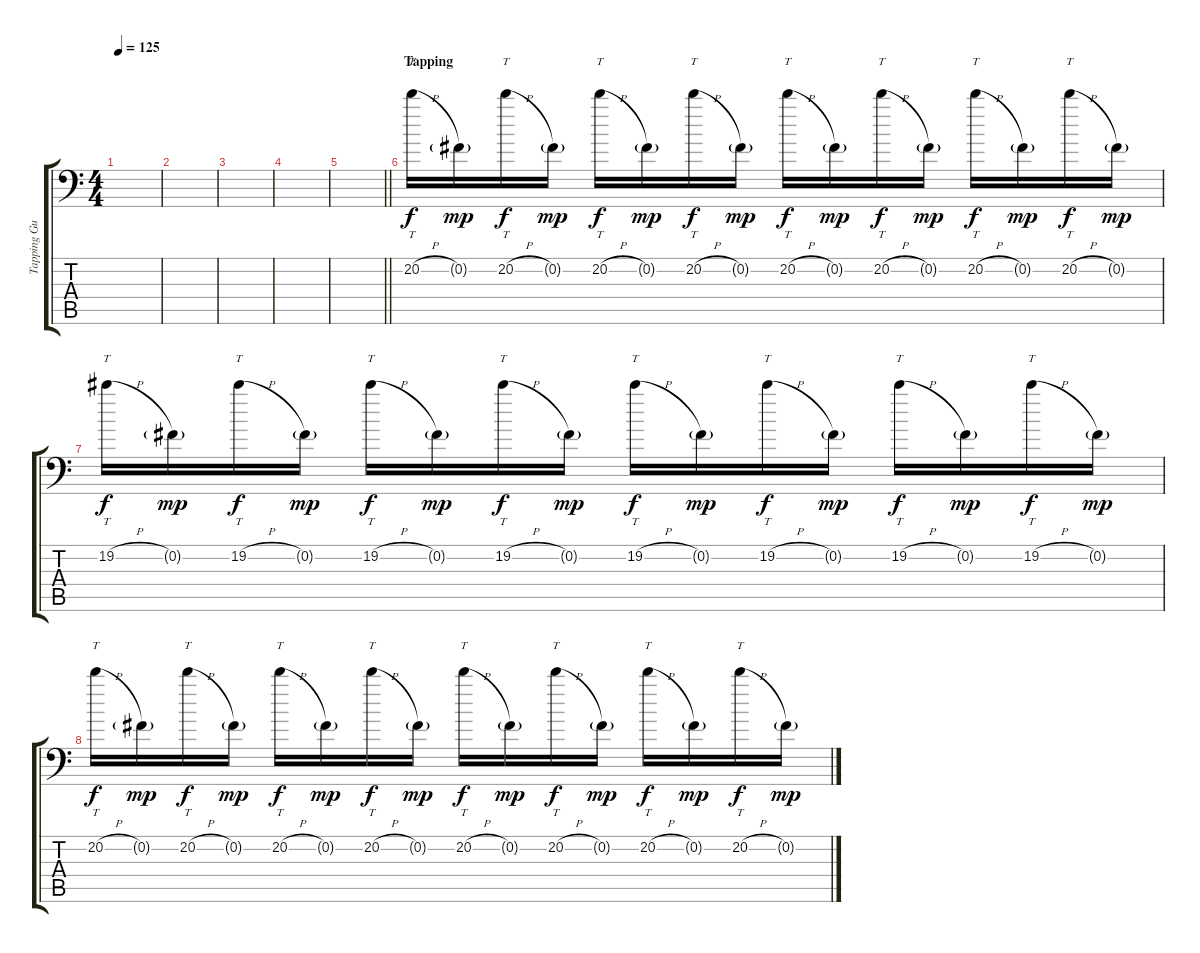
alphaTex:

\track ("Tapping Guitar" "Tapping Gu") {instrument distortionguitar}
\staff {score tabs}
\tuning (B3 Gb3 D3 A2 E2 A1) {hide}
\ts (4 4)
\tempo 125
\clef f4
\ks c
|
|
|
|
\barLineRight lightlight
|
\section ("" "Tapping")
20.2{h}.16{tt} 0.2{g}.16{dy mp} 20.2{h}.16{tt dy f} 0.2{g}.16{dy mp} 20.2{h}.16{tt dy f} 0.2{g}.16{dy mp} 20.2{h}.16{tt dy f} 0.2{g}.16{dy mp} 20.2{h}.16{tt dy f} 0.2{g}.16{dy mp} 20.2{h}.16{tt dy f} 0.2{g}.16{dy mp} 20.2{h}.16{tt dy f} 0.2{g}.16{dy mp} 20.2{h}.16{tt dy f} 0.2{g}.16{dy mp} |
19.2{h}.16{tt dy f} 0.2{g}.16{dy mp} 19.2{h}.16{tt dy f} 0.2{g}.16{dy mp} 19.2{h}.16{tt dy f} 0.2{g}.16{dy mp} 19.2{h}.16{tt dy f} 0.2{g}.16{dy mp} 19.2{h}.16{tt dy f} 0.2{g}.16{dy mp} 19.2{h}.16{tt dy f} 0.2{g}.16{dy mp} 19.2{h}.16{tt dy f} 0.2{g}.16{dy mp} 19.2{h}.16{tt dy f} 0.2{g}.16{dy mp} |
20.2{h}.16{tt dy f} 0.2{g}.16{dy mp} 20.2{h}.16{tt dy f} 0.2{g}.16{dy mp} 20.2{h}.16{tt dy f} 0.2{g}.16{dy mp} 20.2{h}.16{tt dy f} 0.2{g}.16{dy mp} 20.2{h}.16{tt dy f} 0.2{g}.16{dy mp} 20.2{h}.16{tt dy f} 0.2{g}.16{dy mp} 20.2{h}.16{tt dy f} 0.2{g}.16{dy mp} 20.2{h}.16{tt dy f} 0.2{g}.16{dy mp}
